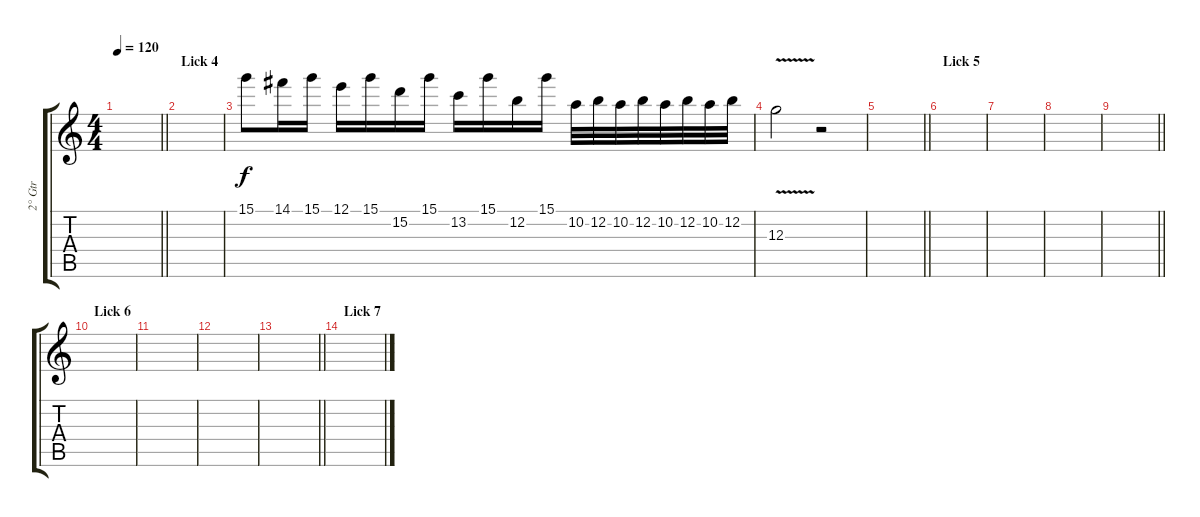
\track ("2° Gtr" "2° Gtr") {instrument distortionguitar}
\staff {score tabs}
\tuning (E4 B3 G3 D3 A2 E2) {hide}
\ts (4 4)
\tempo 120
\clef g2
\barLineRight lightlight
\ks c
|
\section ("" "Lick 4")
|
15.1.8 14.1.16 15.1.16 12.1.16 15.1.16 15.2.16 15.1.16 13.2.16 15.1.16 12.2.16 15.1.16 10.2.32 12.2.32 10.2.32 12.2.32 10.2.32 12.2.32 10.2.32 12.2.32 |
12.3{v}.2 r.2 |
\barLineRight lightlight
|
\section ("" "Lick 5")
|
|
|
\barLineRight lightlight
|
\section ("" "Lick 6")
|
|
|
\barLineRight lightlight
|
\section ("" "Lick 7")
